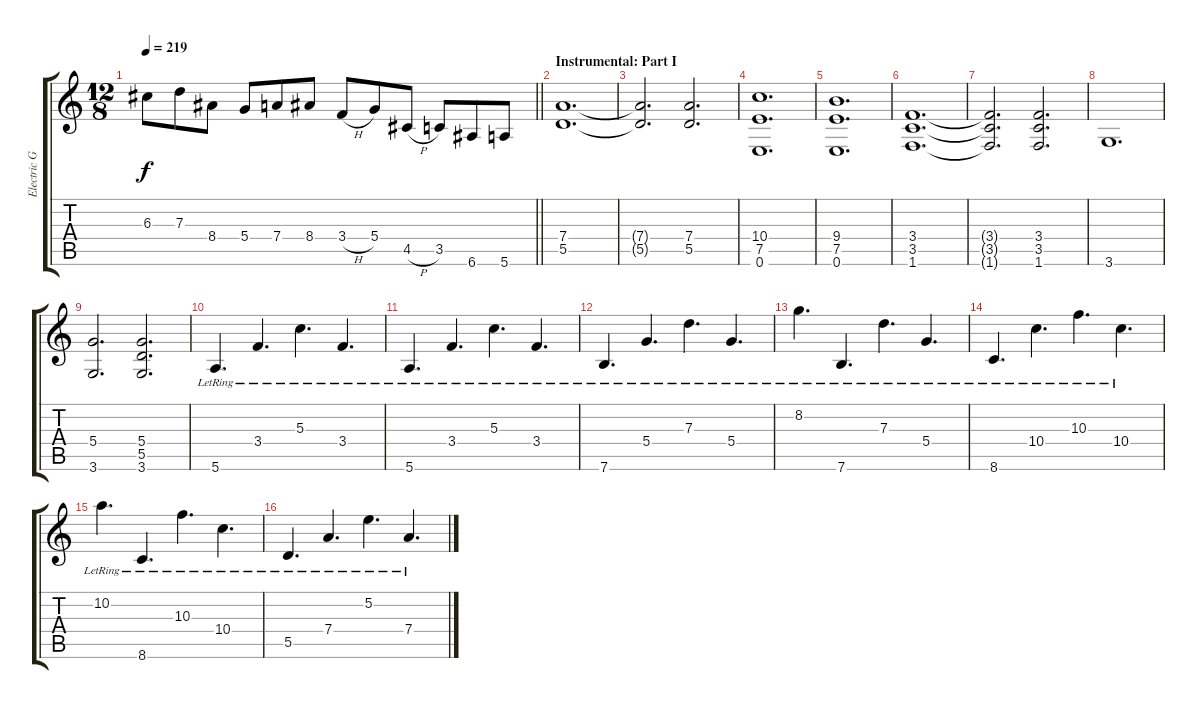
\track ("Electric Guitar II" "Electric G") {instrument distortionguitar bank 1}
\staff {score tabs}
\tuning (E4 B3 G3 D3 A2 E2) {hide}
\ts (12 8)
\tempo 219
\clef g2
\barLineRight lightlight
\ks c
6.3.8{dy f} 7.3.8 8.4.8 5.4.8 7.4.8 8.4.8 3.4{h}.8 5.4.8 4.5{h}.8 3.5.8 6.6.8 5.6.8 |
\section ("" "Instrumental: Part I")
(7.4 5.5).1{d} |
(7.4{t} 5.5{t}).2{d} (7.4 5.5).2{d} |
(10.4 7.5 0.6).1{d} |
(9.4 7.5 0.6).1{d} |
(3.4 3.5 1.6).1{d} |
(3.4{t} 3.5{t} 1.6{t}).2{d} (3.4 3.5 1.6).2{d} |
3.6.1{d} |
(5.4 3.6).2{d} (5.4 5.5 3.6).2{d} |
5.6{lr}.4{d} 3.4{lr}.4{d} 5.3{lr}.4{d} 3.4{lr}.4{d} |
5.6{lr}.4{d} 3.4{lr}.4{d} 5.3{lr}.4{d} 3.4{lr}.4{d} |
7.6{lr}.4{d} 5.4{lr}.4{d} 7.3{lr}.4{d} 5.4{lr}.4{d} |
8.2{lr}.4{d} 7.6{lr}.4{d} 7.3{lr}.4{d} 5.4{lr}.4{d} |
8.6{lr}.4{d} 10.4{lr}.4{d} 10.3{lr}.4{d} 10.4{lr}.4{d} |
10.2{lr}.4{d} 8.6{lr}.4{d} 10.3{lr}.4{d} 10.4{lr}.4{d} |
5.5{lr}.4{d} 7.4{lr}.4{d} 5.2{lr}.4{d} 7.4{lr}.4{d}
